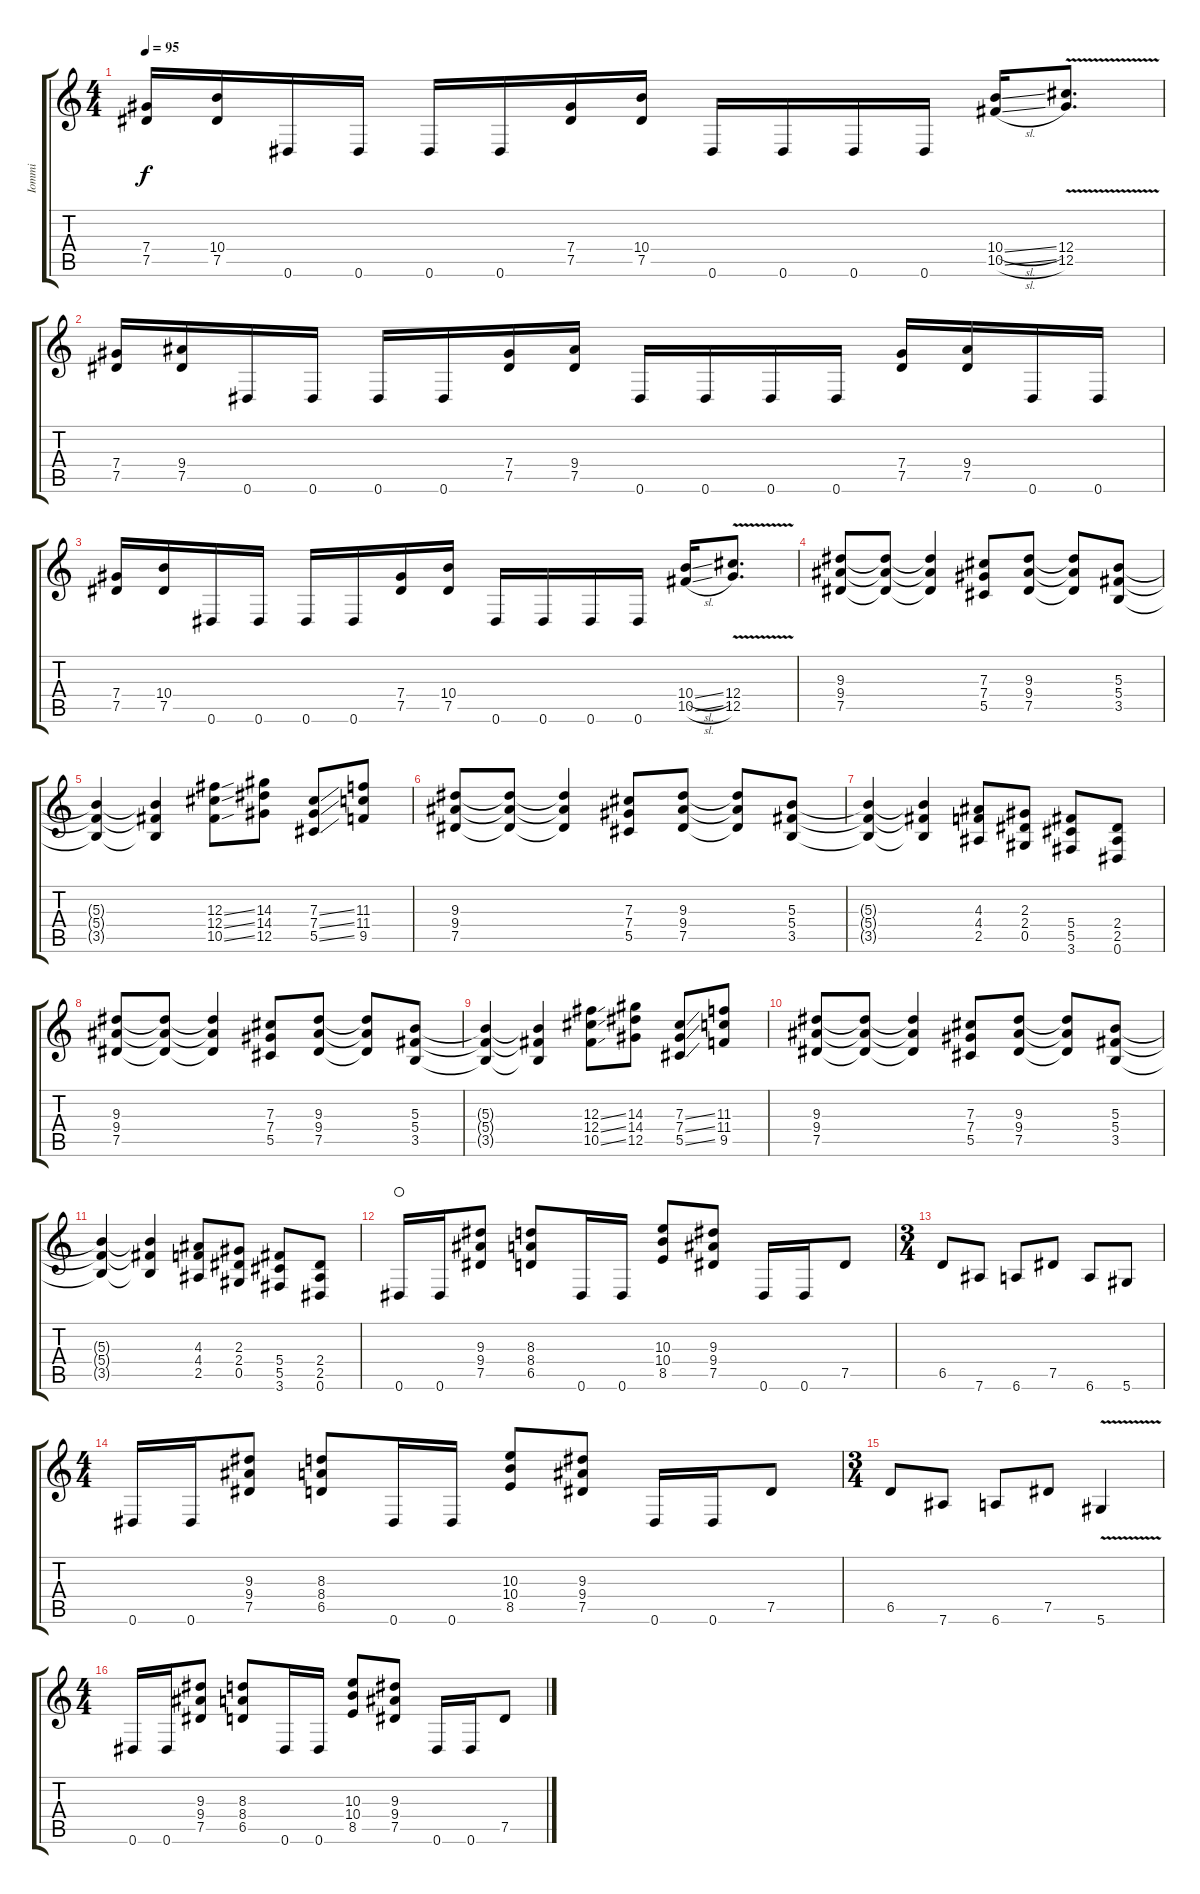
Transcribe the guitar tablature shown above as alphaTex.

\track ("Iommi" "Iommi") {instrument distortionguitar}
\staff {score tabs}
\tuning (Eb4 Bb3 Gb3 Db3 Ab2 Eb2) {hide}
\ts (4 4)
\tempo 95
\clef g2
\ks c
(7.4 7.5).16{dy f} (10.4 7.5).16 0.6.16 0.6.16 0.6.16 0.6.16 (7.4 7.5).16 (10.4 7.5).16 0.6.16 0.6.16 0.6.16 0.6.16 (10.4{sl} 10.5{sl}).16 (12.4{v} 12.5{v}).8{d} |
(7.4 7.5).16 (9.4 7.5).16 0.6.16 0.6.16 0.6.16 0.6.16 (7.4 7.5).16 (9.4 7.5).16 0.6.16 0.6.16 0.6.16 0.6.16 (7.4 7.5).16 (9.4 7.5).16 0.6.16 0.6.16 |
(7.4 7.5).16 (10.4 7.5).16 0.6.16 0.6.16 0.6.16 0.6.16 (7.4 7.5).16 (10.4 7.5).16 0.6.16 0.6.16 0.6.16 0.6.16 (10.4{sl} 10.5{sl}).16 (12.4{v} 12.5{v}).8{d} |
(9.3 9.4 7.5).8 (9.3{t} 9.4{t} 7.5{t}).8 (9.3{t} 9.4{t} 7.5{t}).4 (7.3 7.4 5.5).8 (9.3 9.4 7.5).8 (9.3{t} 9.4{t} 7.5{t}).8 (5.3 5.4 3.5).8 |
(5.3{t} 5.4{t} 3.5{t}).4 (5.3{t} 5.4{t} 3.5{t}).4 (12.3{ss} 12.4{ss} 10.5{ss}).8 (14.3 14.4 12.5).8 (7.3{ss} 7.4{ss} 5.5{ss}).8 (11.3 11.4 9.5).8 |
(9.3 9.4 7.5).8 (9.3{t} 9.4{t} 7.5{t}).8 (9.3{t} 9.4{t} 7.5{t}).4 (7.3 7.4 5.5).8 (9.3 9.4 7.5).8 (9.3{t} 9.4{t} 7.5{t}).8 (5.3 5.4 3.5).8 |
(5.3{t} 5.4{t} 3.5{t}).4 (5.3{t} 5.4{t} 3.5{t}).4 (4.3 4.4 2.5).8 (2.3 2.4 0.5).8 (5.4 5.5 3.6).8 (2.4 2.5 0.6).8 |
(9.3 9.4 7.5).8 (9.3{t} 9.4{t} 7.5{t}).8 (9.3{t} 9.4{t} 7.5{t}).4 (7.3 7.4 5.5).8 (9.3 9.4 7.5).8 (9.3{t} 9.4{t} 7.5{t}).8 (5.3 5.4 3.5).8 |
(5.3{t} 5.4{t} 3.5{t}).4 (5.3{t} 5.4{t} 3.5{t}).4 (12.3{ss} 12.4{ss} 10.5{ss}).8 (14.3 14.4 12.5).8 (7.3{ss} 7.4{ss} 5.5{ss}).8 (11.3 11.4 9.5).8 |
(9.3 9.4 7.5).8 (9.3{t} 9.4{t} 7.5{t}).8 (9.3{t} 9.4{t} 7.5{t}).4 (7.3 7.4 5.5).8 (9.3 9.4 7.5).8 (9.3{t} 9.4{t} 7.5{t}).8 (5.3 5.4 3.5).8 |
(5.3{t} 5.4{t} 3.5{t}).4 (5.3{t} 5.4{t} 3.5{t}).4 (4.3 4.4 2.5).8 (2.3 2.4 0.5).8 (5.4 5.5 3.6).8 (2.4 2.5 0.6).8 |
0.6.16{waho} 0.6.16 (9.3 9.4 7.5).8 (8.3 8.4 6.5).8 0.6.16 0.6.16 (10.3 10.4 8.5).8 (9.3 9.4 7.5).8 0.6.16 0.6.16 7.5.8 |
\ts (3 4)
6.5.8 7.6.8 6.6.8 7.5.8 6.6.8 5.6.8 |
\ts (4 4)
0.6.16 0.6.16 (9.3 9.4 7.5).8 (8.3 8.4 6.5).8 0.6.16 0.6.16 (10.3 10.4 8.5).8 (9.3 9.4 7.5).8 0.6.16 0.6.16 7.5.8 |
\ts (3 4)
6.5.8 7.6.8 6.6.8 7.5.8 5.6{v}.4 |
\ts (4 4)
0.6.16 0.6.16 (9.3 9.4 7.5).8 (8.3 8.4 6.5).8 0.6.16 0.6.16 (10.3 10.4 8.5).8 (9.3 9.4 7.5).8 0.6.16 0.6.16 7.5.8
